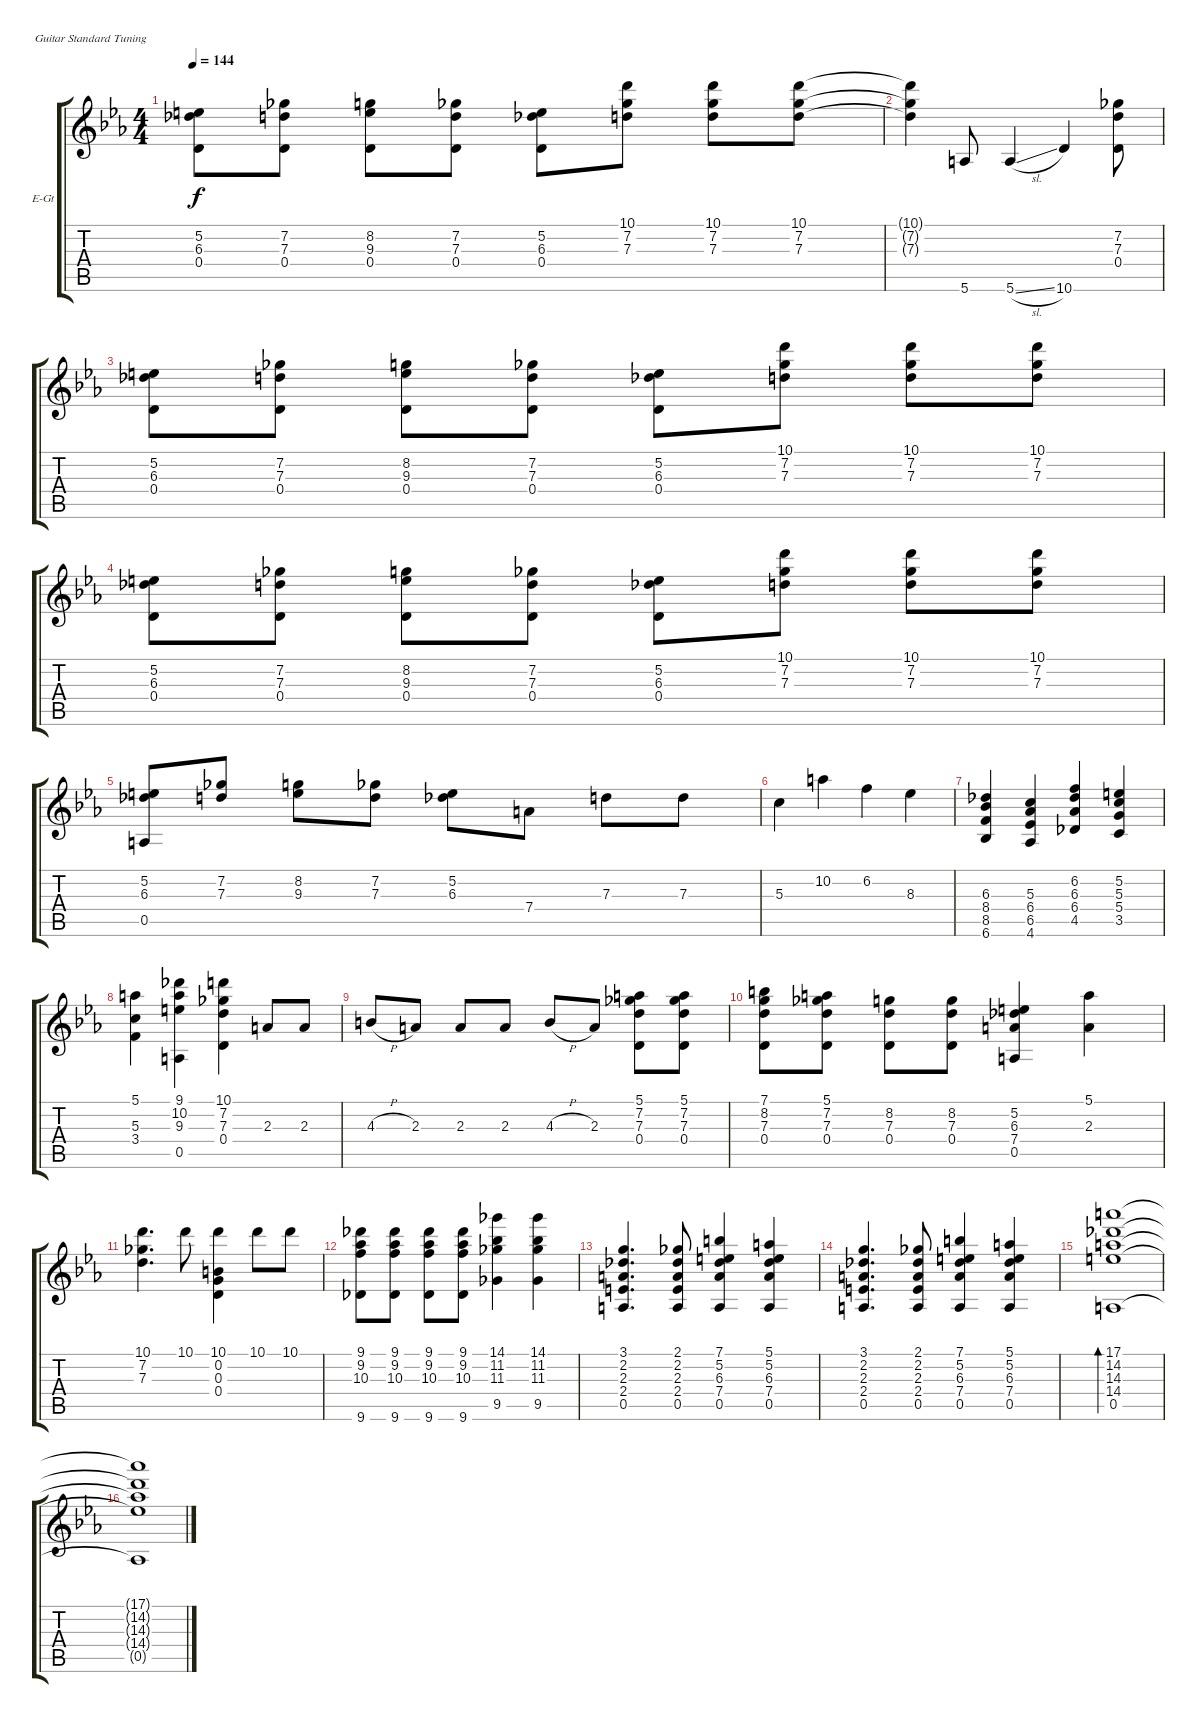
\bracketExtendMode groupsimilarinstruments
\firstSystemTrackNameOrientation horizontal
\otherSystemsTrackNameOrientation horizontal
\track ("Fingerstyle" "E-Gt") {instrument electricguitarclean}
\staff {score tabs}
\tuning (E4 B3 G3 D3 A2 E2)
\ts (4 4)
\tempo 144
\clef g2
\ks eb
(5.2 6.3 0.4).8{dy f} (7.2 7.3 0.4).8 (8.2 9.3 0.4).8 (7.2 7.3 0.4).8 (5.2 6.3 0.4).8 (10.1 7.2 7.3).8 (10.1 7.2 7.3).8 (10.1 7.2 7.3).8 |
(7.2{t} 7.3{t} 10.1{t}).4 5.6.8 5.6{sl}.4 10.6.4 (7.2 7.3 0.4).8 |
(5.2 6.3 0.4).8 (7.2 7.3 0.4).8 (8.2 9.3 0.4).8 (7.2 7.3 0.4).8 (5.2 6.3 0.4).8 (10.1 7.2 7.3).8 (10.1 7.2 7.3).8 (10.1 7.2 7.3).8 |
(5.2 6.3 0.4).8 (7.2 7.3 0.4).8 (8.2 9.3 0.4).8 (7.2 7.3 0.4).8 (5.2 6.3 0.4).8 (10.1 7.2 7.3).8 (10.1 7.2 7.3).8 (10.1 7.2 7.3).8 |
(5.2 6.3 0.5).8 (7.2 7.3).8 (8.2 9.3).8 (7.2 7.3).8 (5.2 6.3).8 7.4.8 7.3.8 7.3.8 |
5.3.4 10.2.4 6.2.4 8.3.4 |
(6.6 8.5 8.4 6.3).4 (5.3 6.4 6.5 4.6).4 (4.5 6.4 6.3 6.2).4 (5.2 5.3 5.4 3.5).4 |
(5.1 5.3 3.4).4 (9.1 10.2 9.3 0.5).4 (10.1 7.2 7.3 0.4).4 2.3.8 2.3.8 |
4.3{h}.8 2.3.8 2.3.8 2.3.8 4.3{h}.8 2.3.8 (5.1 0.4 7.3 7.2).8 (5.1 7.2 7.3 0.4).8 |
(7.1 8.2 7.3 0.4).8 (5.1 7.2 7.3 0.4).8 (8.2 7.3 0.4).8 (0.4 7.3 8.2).8 (5.2 6.3 7.4 0.5).4 (5.1 2.3).4 |
(10.1 7.2 7.3).4{d} 10.1.8 (10.1 0.2 0.3 0.4).4 10.1.8 10.1.8 |
(9.1 9.2 10.3 9.6).8 (9.1 9.2 10.3 9.6).8 (9.1 9.2 10.3 9.6).8 (9.1 9.2 10.3 9.6).8 (14.1 11.2 11.3 9.5).4 (14.1 11.2 11.3 9.5).4 |
(3.1 2.2 2.3 2.4 0.5).4{d} (2.1 2.2 2.3 2.4 0.5).8 (7.1 5.2 6.3 7.4 0.5).4 (5.1 5.2 6.3 7.4 0.5).4 |
(3.1 2.2 2.3 2.4 0.5).4{d} (2.1 2.2 2.3 2.4 0.5).8 (7.1 5.2 6.3 7.4 0.5).4 (5.1 5.2 6.3 7.4 0.5).4 |
(17.1 14.2 14.3 14.4 0.5).1{bd 234} |
(17.1{t} 14.2{t} 14.3{t} 14.4{t} 0.5{t}).1
